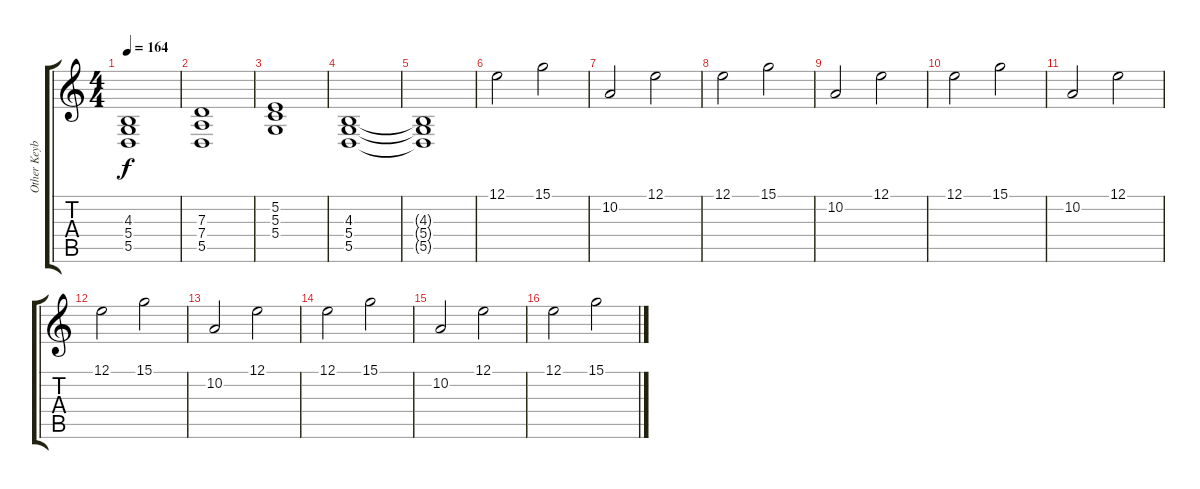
\track ("Other Keyboards" "Other Keyb") {instrument pad2warm}
\staff {score tabs}
\tuning (E4 B3 G3 D3 A2 E2) {hide}
\ts (4 4)
\tempo 164
\clef g2
\ks c
(4.3{t} 5.4{t} 5.5{t}).1{dy f} |
(7.3 7.4 5.5).1 |
(5.2 5.3 5.4).1 |
(4.3 5.4 5.5).1 |
(4.3{t} 5.4{t} 5.5{t}).1 |
12.1.2 15.1.2 |
10.2.2 12.1.2 |
12.1.2 15.1.2 |
10.2.2 12.1.2 |
12.1.2 15.1.2 |
10.2.2 12.1.2 |
12.1.2 15.1.2 |
10.2.2 12.1.2 |
12.1.2 15.1.2 |
10.2.2 12.1.2 |
12.1.2 15.1.2
